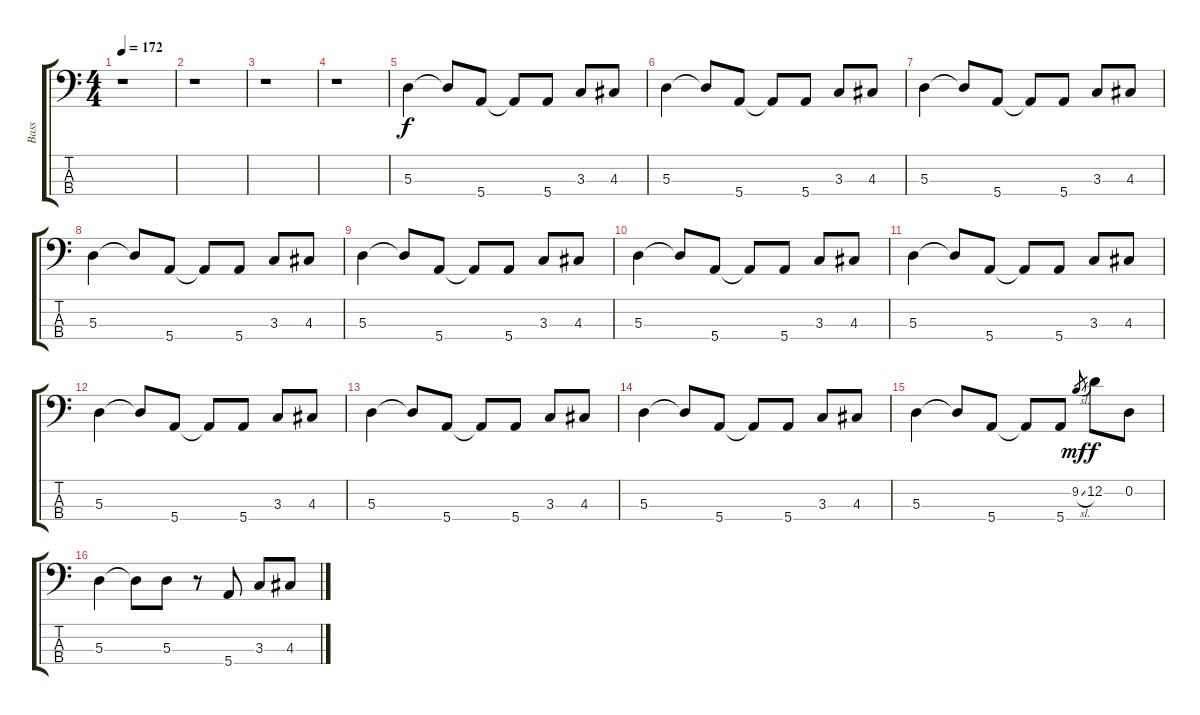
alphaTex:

\track ("Bass" "Bass") {instrument electricbassfinger}
\staff {score tabs}
\tuning (G2 D2 A1 E1) {hide}
\ts (4 4)
\tempo 172
\clef f4
\ks c
r.1{dy f instrument electricbassfinger} |
r.1 |
r.1 |
r.1 |
5.3.4 5.3{t}.8 5.4.8 5.4{t}.8 5.4.8 3.3.8 4.3.8 |
5.3.4 5.3{t}.8 5.4.8 5.4{t}.8 5.4.8 3.3.8 4.3.8 |
5.3.4 5.3{t}.8 5.4.8 5.4{t}.8 5.4.8 3.3.8 4.3.8 |
5.3.4 5.3{t}.8 5.4.8 5.4{t}.8 5.4.8 3.3.8 4.3.8 |
5.3.4 5.3{t}.8 5.4.8 5.4{t}.8 5.4.8 3.3.8 4.3.8 |
5.3.4 5.3{t}.8 5.4.8 5.4{t}.8 5.4.8 3.3.8 4.3.8 |
5.3.4 5.3{t}.8 5.4.8 5.4{t}.8 5.4.8 3.3.8 4.3.8 |
5.3.4 5.3{t}.8 5.4.8 5.4{t}.8 5.4.8 3.3.8 4.3.8 |
5.3.4 5.3{t}.8 5.4.8 5.4{t}.8 5.4.8 3.3.8 4.3.8 |
5.3.4 5.3{t}.8 5.4.8 5.4{t}.8 5.4.8 3.3.8 4.3.8 |
5.3.4 5.3{t}.8 5.4.8 5.4{t}.8 5.4.8 9.2{sl}.8{gr dy mf} 12.2.8{dy f} 0.2.8 |
5.3.4 5.3{t}.8 5.3.8 r.8 5.4.8 3.3.8 4.3.8
